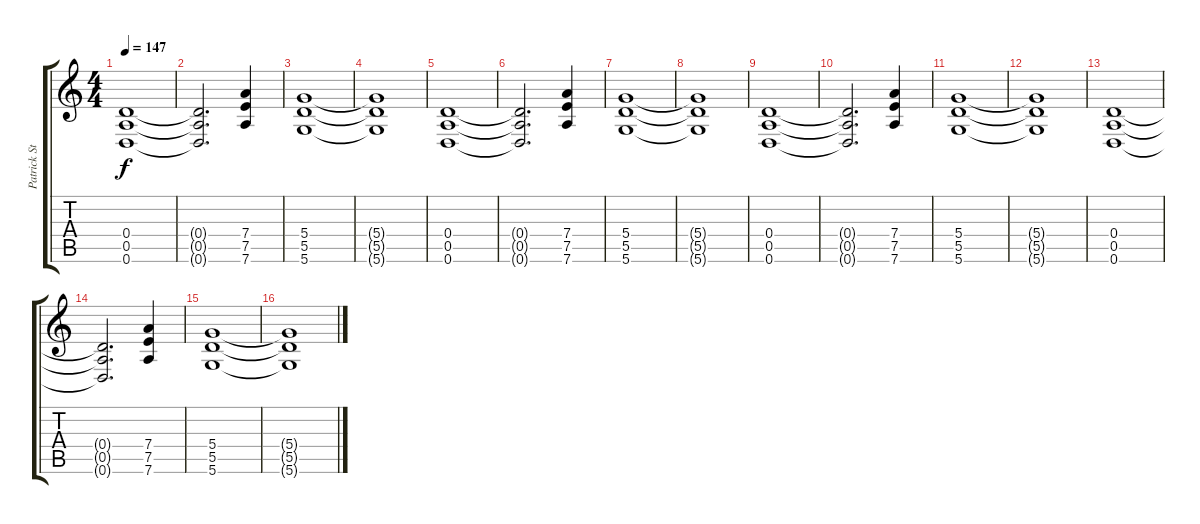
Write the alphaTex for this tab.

\track ("Patrick Stumph (Rythmn Guitar)" "Patrick St") {instrument overdrivenguitar}
\staff {score tabs}
\tuning (E4 B3 G3 D3 A2 D2) {hide}
\ts (4 4)
\tempo 147
\clef g2
\ks c
(0.4 0.5 0.6).1{dy f} |
(0.4{t} 0.5{t} 0.6{t}).2{d} (7.4 7.5 7.6).4 |
(5.4 5.5 5.6).1 |
(5.4{t} 5.5{t} 5.6{t}).1 |
(0.4 0.5 0.6).1 |
(0.4{t} 0.5{t} 0.6{t}).2{d} (7.4 7.5 7.6).4 |
(5.4 5.5 5.6).1 |
(5.4{t} 5.5{t} 5.6{t}).1 |
(0.4 0.5 0.6).1 |
(0.4{t} 0.5{t} 0.6{t}).2{d} (7.4 7.5 7.6).4 |
(5.4 5.5 5.6).1 |
(5.4{t} 5.5{t} 5.6{t}).1 |
(0.4 0.5 0.6).1 |
(0.4{t} 0.5{t} 0.6{t}).2{d} (7.4 7.5 7.6).4 |
(5.4 5.5 5.6).1 |
(5.4{t} 5.5{t} 5.6{t}).1
